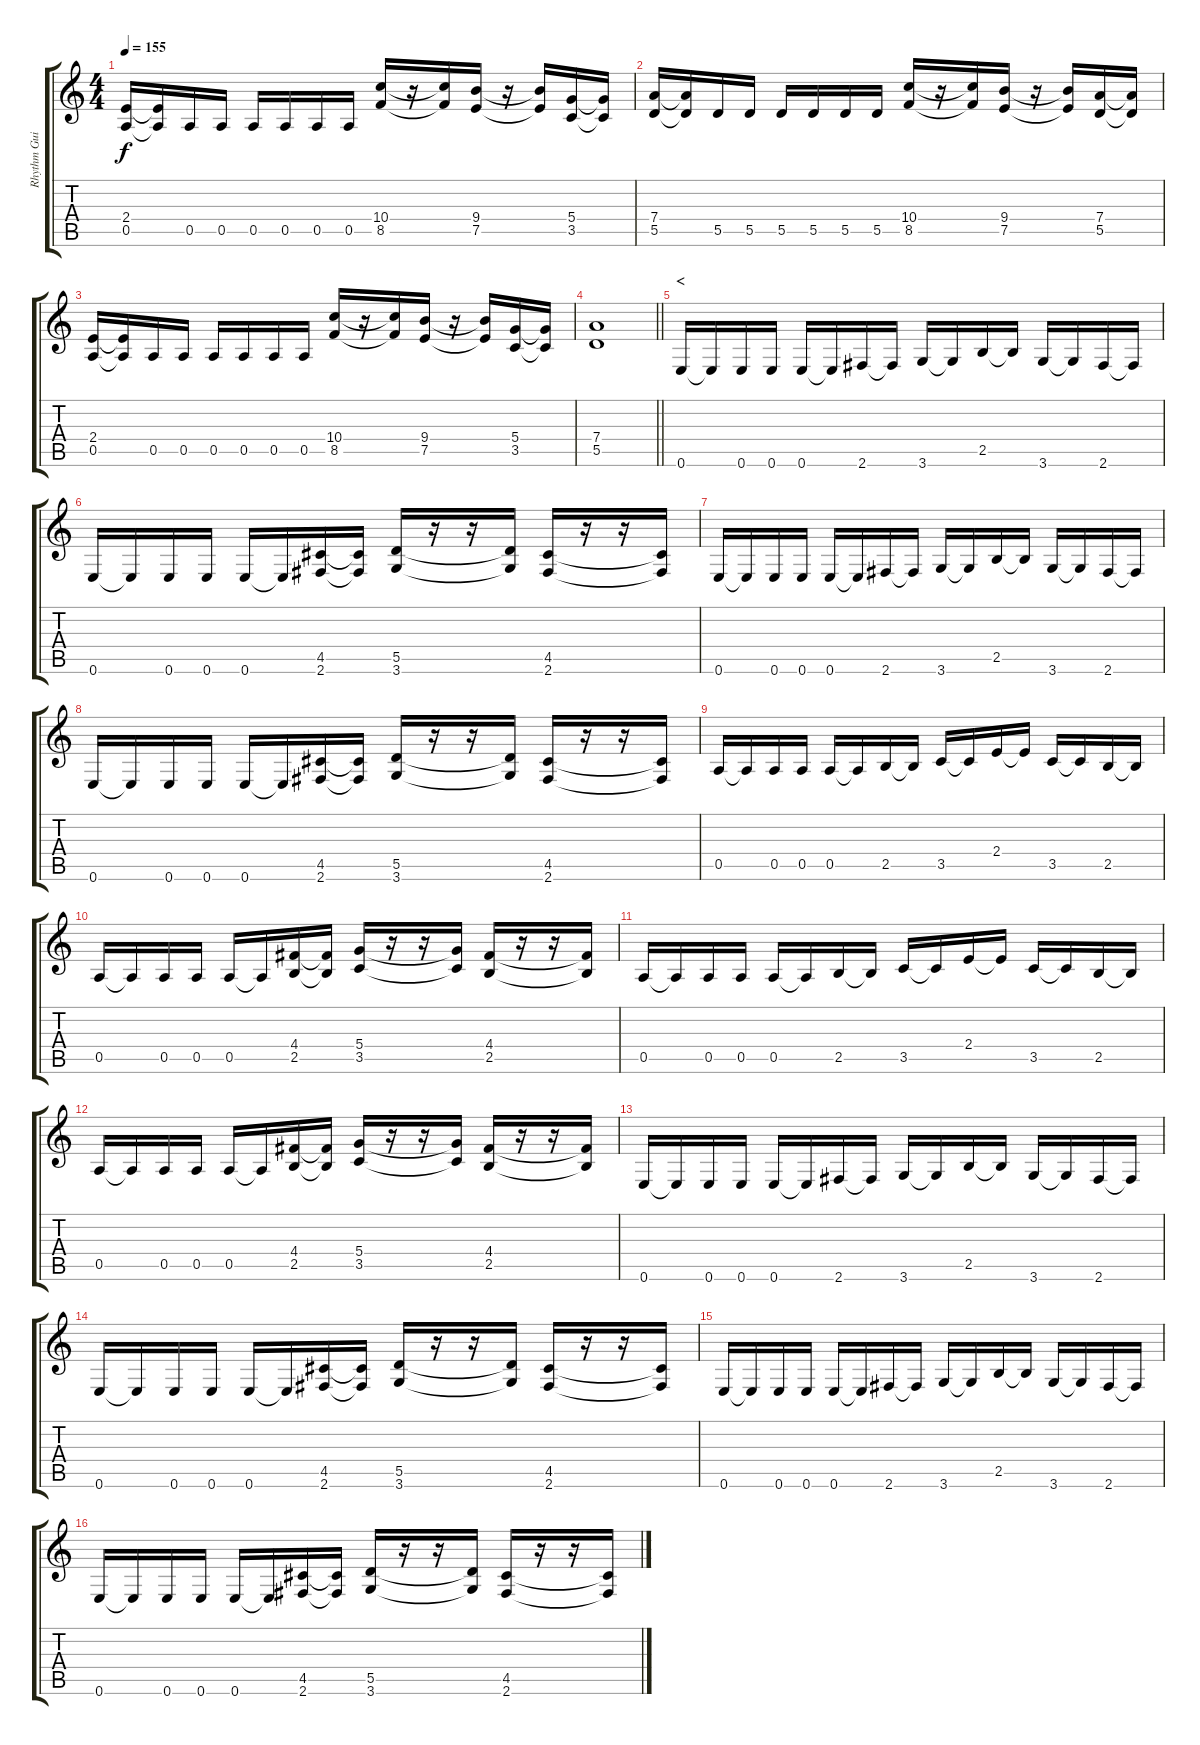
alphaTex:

\track ("Rhythm Guitar" "Rhythm Gui") {instrument distortionguitar}
\staff {score tabs}
\tuning (E4 B3 G3 D3 A2 E2) {hide}
\ts (4 4)
\tempo 155
\clef g2
\ks c
(2.4 0.5).16{dy f} (2.4{t} 0.5{t}).16 0.5.16 0.5.16 0.5.16 0.5.16 0.5.16 0.5.16 (10.4 8.5).16 r.16 (10.4{t} 8.5{t}).16 (9.4 7.5).16 r.16 (9.4{t} 7.5{t}).16 (5.4 3.5).16 (5.4{t} 3.5{t}).16 |
(7.4 5.5).16 (7.4{t} 5.5{t}).16 5.5.16 5.5.16 5.5.16 5.5.16 5.5.16 5.5.16 (10.4 8.5).16 r.16 (10.4{t} 8.5{t}).16 (9.4 7.5).16 r.16 (9.4{t} 7.5{t}).16 (7.4 5.5).16 (7.4{t} 5.5{t}).16 |
(2.4 0.5).16 (2.4{t} 0.5{t}).16 0.5.16 0.5.16 0.5.16 0.5.16 0.5.16 0.5.16 (10.4 8.5).16 r.16 (10.4{t} 8.5{t}).16 (9.4 7.5).16 r.16 (9.4{t} 7.5{t}).16 (5.4 3.5).16 (5.4{t} 3.5{t}).16 |
\barLineRight lightlight
(7.4 5.5).1 |
\section ("" "<")
0.6.16 0.6{t}.16 0.6.16 0.6.16 0.6.16 0.6{t}.16 2.6.16 2.6{t}.16 3.6.16 3.6{t}.16 2.5.16 2.5{t}.16 3.6.16 3.6{t}.16 2.6.16 2.6{t}.16 |
0.6.16 0.6{t}.16 0.6.16 0.6.16 0.6.16 0.6{t}.16 (4.5 2.6).16 (4.5{t} 2.6{t}).16 (5.5 3.6).16 r.16 r.16 (5.5{t} 3.6{t}).16 (4.5 2.6).16 r.16 r.16 (4.5{t} 2.6{t}).16 |
0.6.16 0.6{t}.16 0.6.16 0.6.16 0.6.16 0.6{t}.16 2.6.16 2.6{t}.16 3.6.16 3.6{t}.16 2.5.16 2.5{t}.16 3.6.16 3.6{t}.16 2.6.16 2.6{t}.16 |
0.6.16 0.6{t}.16 0.6.16 0.6.16 0.6.16 0.6{t}.16 (4.5 2.6).16 (4.5{t} 2.6{t}).16 (5.5 3.6).16 r.16 r.16 (5.5{t} 3.6{t}).16 (4.5 2.6).16 r.16 r.16 (4.5{t} 2.6{t}).16 |
0.5.16 0.5{t}.16 0.5.16 0.5.16 0.5.16 0.5{t}.16 2.5.16 2.5{t}.16 3.5.16 3.5{t}.16 2.4.16 2.4{t}.16 3.5.16 3.5{t}.16 2.5.16 2.5{t}.16 |
0.5.16 0.5{t}.16 0.5.16 0.5.16 0.5.16 0.5{t}.16 (4.4 2.5).16 (4.4{t} 2.5{t}).16 (5.4 3.5).16 r.16 r.16 (5.4{t} 3.5{t}).16 (4.4 2.5).16 r.16 r.16 (4.4{t} 2.5{t}).16 |
0.5.16 0.5{t}.16 0.5.16 0.5.16 0.5.16 0.5{t}.16 2.5.16 2.5{t}.16 3.5.16 3.5{t}.16 2.4.16 2.4{t}.16 3.5.16 3.5{t}.16 2.5.16 2.5{t}.16 |
0.5.16 0.5{t}.16 0.5.16 0.5.16 0.5.16 0.5{t}.16 (4.4 2.5).16 (4.4{t} 2.5{t}).16 (5.4 3.5).16 r.16 r.16 (5.4{t} 3.5{t}).16 (4.4 2.5).16 r.16 r.16 (4.4{t} 2.5{t}).16 |
0.6.16 0.6{t}.16 0.6.16 0.6.16 0.6.16 0.6{t}.16 2.6.16 2.6{t}.16 3.6.16 3.6{t}.16 2.5.16 2.5{t}.16 3.6.16 3.6{t}.16 2.6.16 2.6{t}.16 |
0.6.16 0.6{t}.16 0.6.16 0.6.16 0.6.16 0.6{t}.16 (4.5 2.6).16 (4.5{t} 2.6{t}).16 (5.5 3.6).16 r.16 r.16 (5.5{t} 3.6{t}).16 (4.5 2.6).16 r.16 r.16 (4.5{t} 2.6{t}).16 |
0.6.16 0.6{t}.16 0.6.16 0.6.16 0.6.16 0.6{t}.16 2.6.16 2.6{t}.16 3.6.16 3.6{t}.16 2.5.16 2.5{t}.16 3.6.16 3.6{t}.16 2.6.16 2.6{t}.16 |
0.6.16 0.6{t}.16 0.6.16 0.6.16 0.6.16 0.6{t}.16 (4.5 2.6).16 (4.5{t} 2.6{t}).16 (5.5 3.6).16 r.16 r.16 (5.5{t} 3.6{t}).16 (4.5 2.6).16 r.16 r.16 (4.5{t} 2.6{t}).16
